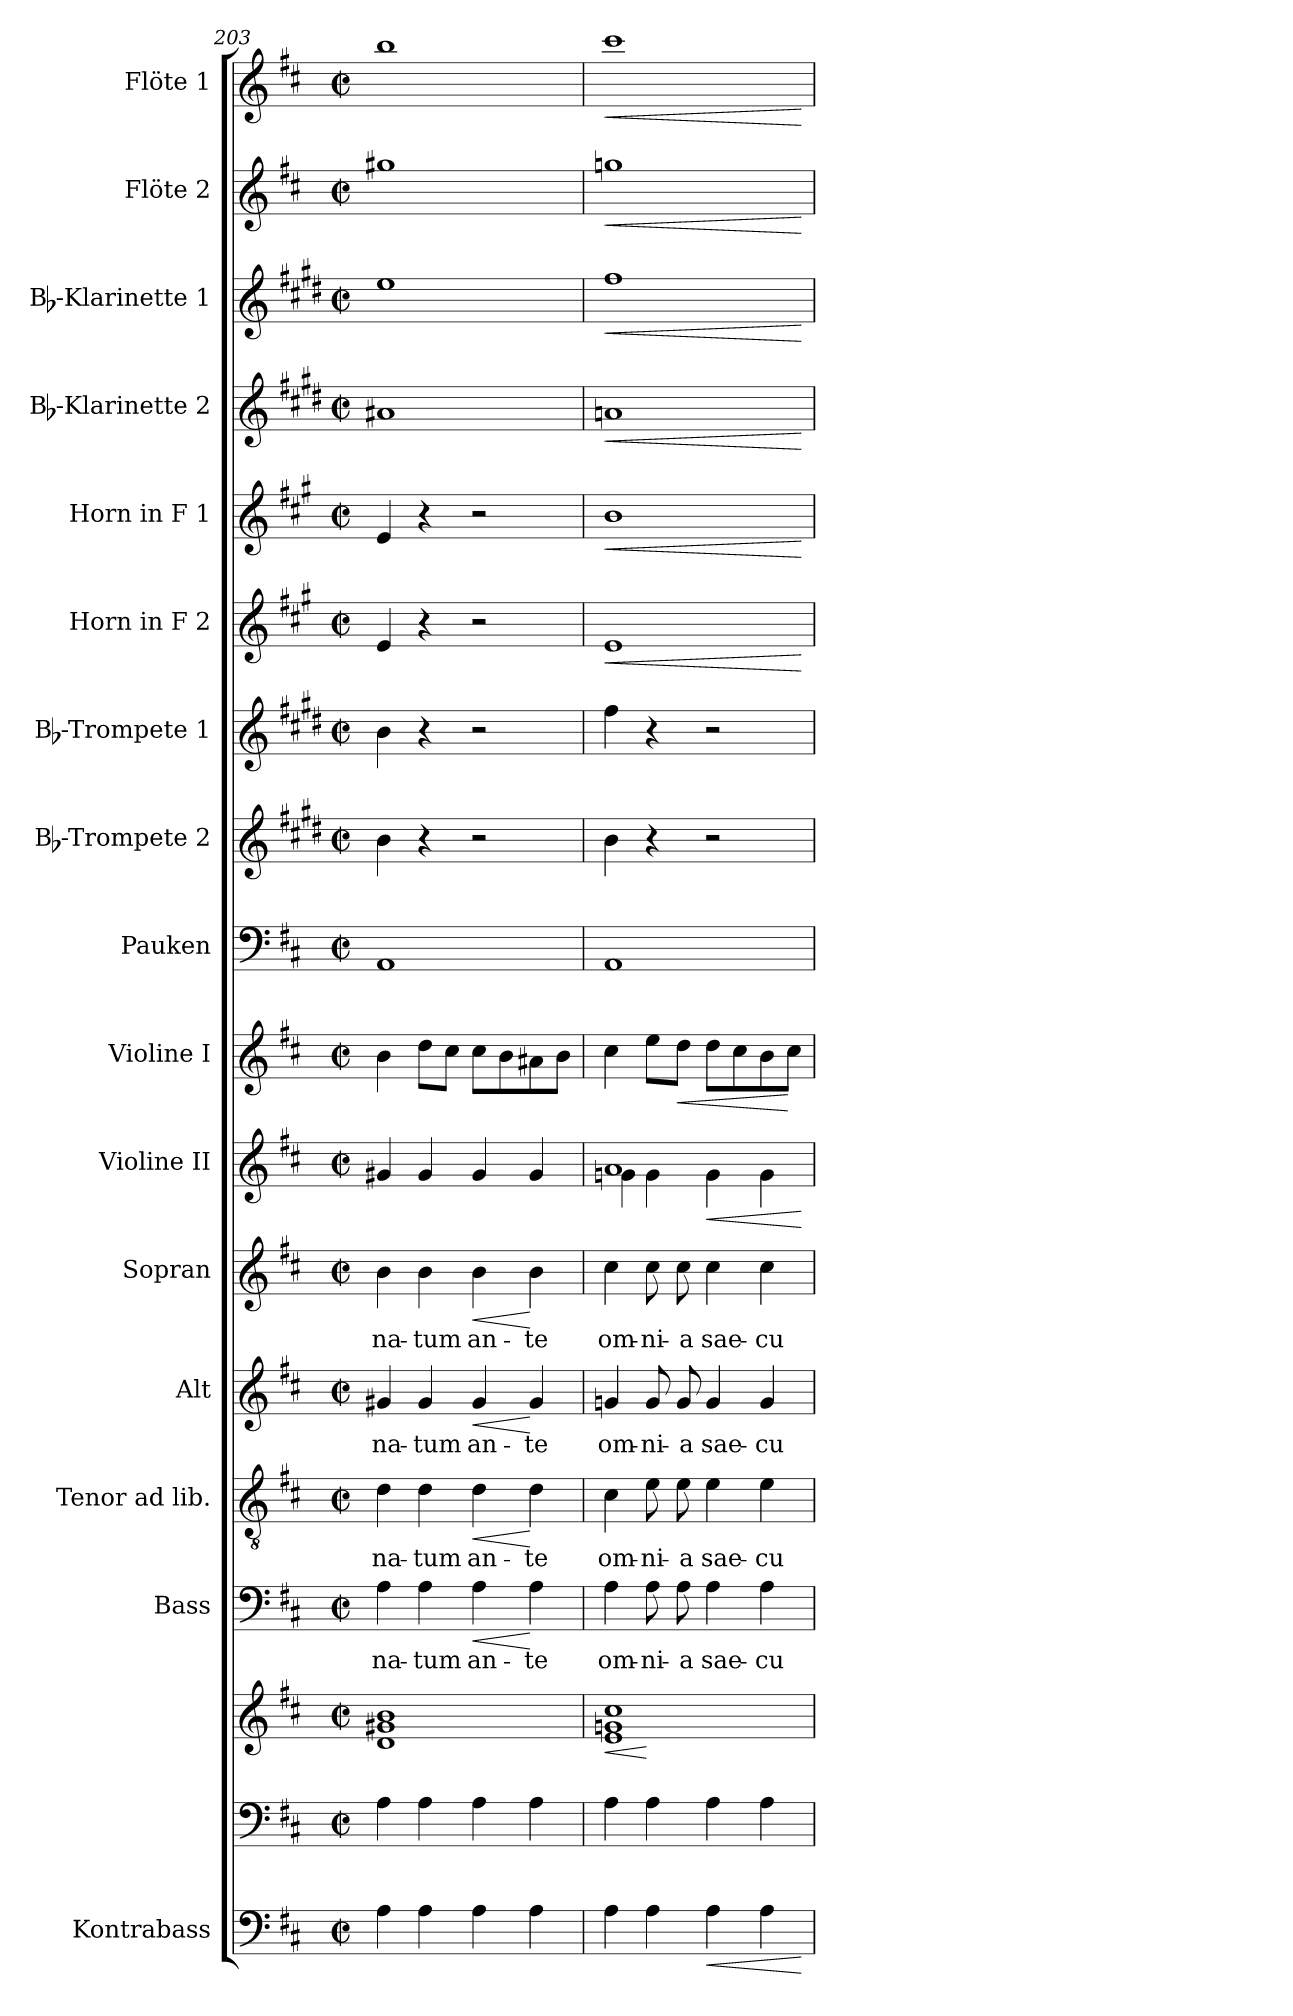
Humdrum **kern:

**kern	**dynam	**kern	**kern	**dynam	**kern	**text	**dynam	**kern	**text	**dynam	**kern	**text	**dynam	**kern	**text	**dynam	**kern	**dynam	**kern	**dynam	**kern	**kern	**kern	**kern	**dynam	**kern	**dynam	**kern	**dynam	**kern	**dynam	**kern	**dynam	**kern	**dynam
*part17	*part17	*part16	*part16	*part16	*part15	*part15	*part15	*part14	*part14	*part14	*part13	*part13	*part13	*part12	*part12	*part12	*part11	*part11	*part10	*part10	*part9	*part8	*part7	*part6	*part6	*part5	*part5	*part4	*part4	*part3	*part3	*part2	*part2	*part1	*part1
*staff18	*staff18	*staff17	*staff16	*staff16/17	*staff15	*staff15	*staff15	*staff14	*staff14	*staff14	*staff13	*staff13	*staff13	*staff12	*staff12	*staff12	*staff11	*staff11	*staff10	*staff10	*staff9	*staff8	*staff7	*staff6	*staff6	*staff5	*staff5	*staff4	*staff4	*staff3	*staff3	*staff2	*staff2	*staff1	*staff1
*I"Kontrabass	*	*	*	*	*I"Bass	*	*	*I"Tenor ad lib.	*	*	*I"Alt	*	*	*I"Sopran	*	*	*I"Violine II	*	*I"Violine I	*	*I"Pauken	*I"Bb-Trompete 2	*I"Bb-Trompete 1	*I"Horn in F 2	*	*I"Horn in F 1	*	*I"Bb-Klarinette 2	*	*I"Bb-Klarinette 1	*	*I"Flöte 2	*	*I"Flöte 1	*
*I'Kb.	*	*	*	*	*I'B.	*	*	*I'T.	*	*	*I'A.	*	*	*I'S.	*	*	*I'Vl. II	*	*I'Vl. I	*	*I'Pk.	*I'Bb Trp. 2	*I'Bb Trp. 1	*	*	*	*	*I'Bb Kl. 2	*	*I'Bb Kl. 1	*	*I'Fl. 2	*	*I'Fl. 1	*
*clefF4	*	*clefF4	*clefG2	*	*clefF4	*	*	*clefGv2	*	*	*clefG2	*	*	*clefG2	*	*	*clefG2	*	*clefG2	*	*clefF4	*clefG2	*clefG2	*clefG2	*	*clefG2	*	*clefG2	*	*clefG2	*	*clefG2	*	*clefG2	*
*ITrd7c12	*	*	*	*	*	*	*	*	*	*	*	*	*	*	*	*	*	*	*	*	*	*ITrd1c2	*ITrd1c2	*ITrd4c7	*	*ITrd4c7	*	*ITrd1c2	*	*ITrd1c2	*	*	*	*	*
*k[f#c#]	*	*k[f#c#]	*k[f#c#]	*	*k[f#c#]	*	*	*k[f#c#]	*	*	*k[f#c#]	*	*	*k[f#c#]	*	*	*k[f#c#]	*	*k[f#c#]	*	*k[f#c#]	*k[f#c#]	*k[f#c#]	*k[f#c#]	*	*k[f#c#]	*	*k[f#c#]	*	*k[f#c#]	*	*k[f#c#]	*	*k[f#c#]	*
*D:	*	*D:	*D:	*	*D:	*	*	*D:	*	*	*D:	*	*	*D:	*	*	*D:	*	*D:	*	*D:	*D:	*D:	*D:	*	*D:	*	*D:	*	*D:	*	*D:	*	*D:	*
*M2/2	*	*M2/2	*M2/2	*	*M2/2	*	*	*M2/2	*	*	*M2/2	*	*	*M2/2	*	*	*M2/2	*	*M2/2	*	*M2/2	*M2/2	*M2/2	*M2/2	*	*M2/2	*	*M2/2	*	*M2/2	*	*M2/2	*	*M2/2	*
*met(c|)	*	*met(c|)	*met(c|)	*	*met(c|)	*	*	*met(c|)	*	*	*met(c|)	*	*	*met(c|)	*	*	*met(c|)	*	*met(c|)	*	*met(c|)	*met(c|)	*met(c|)	*met(c|)	*	*met(c|)	*	*met(c|)	*	*met(c|)	*	*met(c|)	*	*met(c|)	*
=203	=203	=203	=203	=203	=203	=203	=203	=203	=203	=203	=203	=203	=203	=203	=203	=203	=203	=203	=203	=203	=203	=203	=203	=203	=203	=203	=203	=203	=203	=203	=203	=203	=203	=203	=203
!	!	!	!	!	!	!LO:LY:b	!	!	!LO:LY:b	!	!	!LO:LY:b	!	!	!LO:LY:b	!	!	!	!	!	!	!	!	!	!	!	!	!	!	!	!	!	!	!	!
4AA\	.	4A\	1d 1g#X 1b	.	4A\	na-	.	4d\	na-	.	4g#X/	na-	.	4b\	na-	.	4g#X/	.	4b\	.	1AA	4a\	4a\	4A/	.	4A/	.	1g#X	.	1dd	.	1gg#X	.	1bb	.
!	!	!	!	!	!	!LO:LY:b	!	!	!LO:LY:b	!	!	!LO:LY:b	!	!	!LO:LY:b	!	!	!	!	!	!	!	!	!	!	!	!	!	!	!	!	!	!	!	!
4AA\	.	4A\	.	.	4A\	-tum	.	4d\	-tum	.	4g#/	-tum	.	4b\	-tum	.	4g#/	.	8dd\L	.	.	4r	4r	4r	.	4r	.	.	.	.	.	.	.	.	.
.	.	.	.	.	.	.	.	.	.	.	.	.	.	.	.	.	.	.	8cc#\J	.	.	.	.	.	.	.	.	.	.	.	.	.	.	.	.
!	!	!	!	!	!	!LO:LY:b	!LO:HP:b	!	!LO:LY:b	!LO:HP:b	!	!LO:LY:b	!LO:HP:b	!	!LO:LY:b	!LO:HP:b	!	!	!	!	!	!	!	!	!	!	!	!	!	!	!	!	!	!	!
4AA\	.	4A\	.	.	4A\	an-	<	4d\	an-	<	4g#/	an-	<	4b\	an-	<	4g#/	.	8cc#\L	.	.	2r	2r	2r	.	2r	.	.	.	.	.	.	.	.	.
.	.	.	.	.	.	.	.	.	.	.	.	.	.	.	.	.	.	.	8b\	.	.	.	.	.	.	.	.	.	.	.	.	.	.	.	.
!	!	!	!	!	!	!LO:LY:b	!	!	!LO:LY:b	!	!	!LO:LY:b	!	!	!LO:LY:b	!	!	!	!	!	!	!	!	!	!	!	!	!	!	!	!	!	!	!	!
4AA\	.	4A\	.	.	4A\	-te	[	4d\	-te	[	4g#/	-te	[	4b\	-te	[	4g#/	.	8a#X\	.	.	.	.	.	.	.	.	.	.	.	.	.	.	.	.
.	.	.	.	.	.	.	.	.	.	.	.	.	.	.	.	.	.	.	8b\J	.	.	.	.	.	.	.	.	.	.	.	.	.	.	.	.
=204	=204	=204	=204	=204	=204	=204	=204	=204	=204	=204	=204	=204	=204	=204	=204	=204	=204	=204	=204	=204	=204	=204	=204	=204	=204	=204	=204	=204	=204	=204	=204	=204	=204	=204	=204
!	!	!	!	!LO:HP:b	!	!LO:LY:b	!	!	!LO:LY:b	!	!	!LO:LY:b	!	!	!LO:LY:b	!	!	!	!	!	!	!	!	!	!LO:HP:b	!	!LO:HP:b	!	!LO:HP:b	!	!LO:HP:b	!	!LO:HP:b	!	!LO:HP:b
*	*	*	*	*	*	*	*	*	*	*	*	*	*	*	*	*	*^	*	*	*	*	*	*	*	*	*	*	*	*	*	*	*	*	*	*
4AA\	.	4A\	1e 1gn 1cc#	<	4A\	om-	.	4c#\	om-	.	4gn/	om-	.	4cc#\	om-	.	1a	4gn\	.	4cc#\	.	1AA	4a\	4ee\	1A	<	1e	<	1gn	<	1ee	<	1ggn	<	1ccc#	<
!	!	!	!	!	!	!LO:LY:b	!	!	!LO:LY:b	!	!	!LO:LY:b	!	!	!LO:LY:b	!	!	!	!	!	!	!	!	!	!	!	!	!	!	!	!	!	!	!	!	!
4AA\	.	4A\	.	[	8A\	-ni-	.	8e\	-ni-	.	8g/	-ni-	.	8cc#\	-ni-	.	.	4g\	.	8ee\L	.	.	4r	4r	.	.	.	.	.	.	.	.	.	.	.	.
!	!	!	!	!	!	!LO:LY:b	!	!	!LO:LY:b	!	!	!LO:LY:b	!	!	!LO:LY:b	!	!	!	!	!	!LO:HP:b	!	!	!	!	!	!	!	!	!	!	!	!	!	!	!
.	.	.	.	.	8A\	-a	.	8e\	-a	.	8g/	-a	.	8cc#\	-a	.	.	.	.	8dd\J	<	.	.	.	.	.	.	.	.	.	.	.	.	.	.	.
!	!LO:HP:b	!	!	!	!	!LO:LY:b	!	!	!LO:LY:b	!	!	!LO:LY:b	!	!	!LO:LY:b	!	!	!	!LO:HP:b	!	!	!	!	!	!	!	!	!	!	!	!	!	!	!	!	!
4AA\	<	4A\	.	.	4A\	sae-	.	4e\	sae-	.	4g/	sae-	.	4cc#\	sae-	.	.	4g\	<	8dd\L	.	.	2r	2r	.	.	.	.	.	.	.	.	.	.	.	.
.	.	.	.	.	.	.	.	.	.	.	.	.	.	.	.	.	.	.	.	8cc#\	.	.	.	.	.	.	.	.	.	.	.	.	.	.	.	.
!	!	!	!	!	!	!LO:LY:b	!	!	!LO:LY:b	!	!	!LO:LY:b	!	!	!LO:LY:b	!	!	!	!	!	!	!	!	!	!	!	!	!	!	!	!	!	!	!	!	!
4AA\	.	4A\	.	.	4A\	-cu-	.	4e\	-cu-	.	4g/	-cu-	.	4cc#\	-cu-	.	.	4g\	.	8b\	.	.	.	.	.	.	.	.	.	.	.	.	.	.	.	.
.	.	.	.	.	.	.	.	.	.	.	.	.	.	.	.	.	.	.	.	8cc#\J	[	.	.	.	.	.	.	.	.	.	.	.	.	.	.	.
*	*	*	*	*	*	*	*	*	*	*	*	*	*	*	*	*	*v	*v	*	*	*	*	*	*	*	*	*	*	*	*	*	*	*	*	*	*
.	[	.	.	.	.	.	.	.	.	.	.	.	.	.	.	.	.	[	.	.	.	.	.	.	[	.	[	.	[	.	[	.	[	.	[
=	=	=	=	=	=	=	=	=	=	=	=	=	=	=	=	=	=	=	=	=	=	=	=	=	=	=	=	=	=	=	=	=	=	=	=
*-	*-	*-	*-	*-	*-	*-	*-	*-	*-	*-	*-	*-	*-	*-	*-	*-	*-	*-	*-	*-	*-	*-	*-	*-	*-	*-	*-	*-	*-	*-	*-	*-	*-	*-	*-
